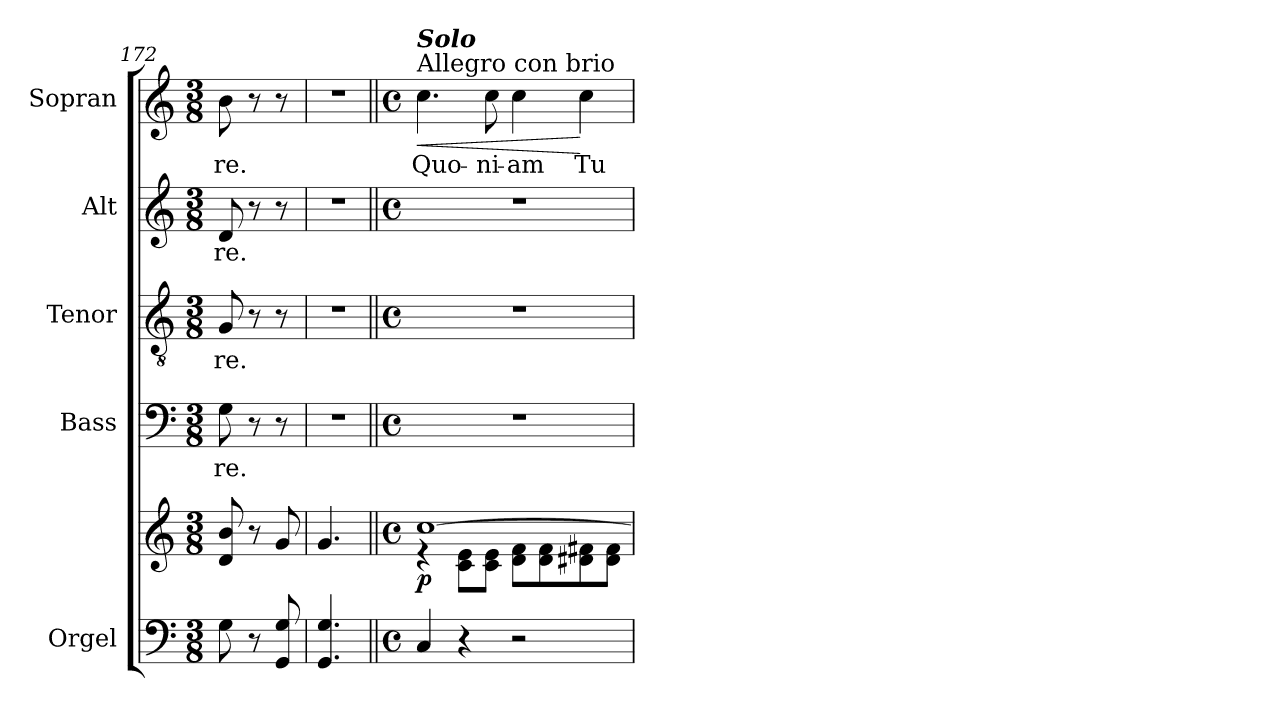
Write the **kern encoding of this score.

**kern	**kern	**dynam	**kern	**text	**kern	**text	**kern	**text	**kern	**text	**dynam
*part5	*part5	*part5	*part4	*part4	*part3	*part3	*part2	*part2	*part1	*part1	*part1
*staff6	*staff5	*staff5/6	*staff4	*staff4	*staff3	*staff3	*staff2	*staff2	*staff1	*staff1	*staff1
*I"Orgel	*	*	*I"Bass	*	*I"Tenor	*	*I"Alt	*	*I"Sopran	*	*
*I'Org.	*	*	*I'B.	*	*I'T.	*	*I'A.	*	*I'S.	*	*
*clefF4	*clefG2	*	*clefF4	*	*clefGv2	*	*clefG2	*	*clefG2	*	*
*k[]	*k[]	*	*k[]	*	*k[]	*	*k[]	*	*k[]	*	*
*C:	*C:	*	*C:	*	*C:	*	*C:	*	*C:	*	*
*M3/8	*M3/8	*	*M3/8	*	*M3/8	*	*M3/8	*	*M3/8	*	*
=172	=172	=172	=172	=172	=172	=172	=172	=172	=172	=172	=172
!	!	!	!	!LO:LY:b	!	!LO:LY:b	!	!LO:LY:b	!	!LO:LY:b	!
8G\	8d/ 8b/	.	8G\	-re.	8G/	-re.	8d/	-re.	8b\	-re.	.
8r	8r	.	8r	.	8r	.	8r	.	8r	.	.
8GG/ 8G/	8g/	.	8r	.	8r	.	8r	.	8r	.	.
=173	=173	=173	=173	=173	=173	=173	=173	=173	=173	=173	=173
4.GG/ 4.G/	4.g/	.	4.r	.	4.r	.	4.r	.	4.r	.	.
=174||	=174||	=174||	=174||	=174||	=174||	=174||	=174||	=174||	=174||	=174||	=174||
*M4/4	*M4/4	*	*M4/4	*	*M4/4	*	*M4/4	*	*M4/4	*	*
*met(c)	*met(c)	*	*met(c)	*	*met(c)	*	*met(c)	*	*met(c)	*	*
*	*^	*	*	*	*	*	*	*	*	*	*
!	!	!	!	!	!	!	!	!	!	!LO:TX:a:t=Allegro con brio	!	!
!	!	!	!	!	!	!	!	!	!	!LO:TX:a:Bi:t=Solo	!	!
!	!	!	!LO:DY:b	!	!	!	!	!	!	!	!LO:LY:b	!LO:HP:b
4C/	[>1cc	4rd	p	1r	.	1r	.	1r	.	4.cc\	Quo-	<
4r	.	8c\ 8e\L	.	.	.	.	.	.	.	.	.	.
!	!	!	!	!	!	!	!	!	!	!	!LO:LY:b	!
.	.	8c\ 8e\J	.	.	.	.	.	.	.	8cc\	-ni-	.
!	!	!	!	!	!	!	!	!	!	!	!LO:LY:b	!
2r	.	8d\ 8f\L	.	.	.	.	.	.	.	4cc\	-am	.
.	.	8d\ 8f\	.	.	.	.	.	.	.	.	.	.
!	!	!	!	!	!	!	!	!	!	!	!LO:LY:b	!
.	.	8d#X\ 8f#X\	.	.	.	.	.	.	.	4cc\	Tu	[
.	.	8d#\ 8f#\J	.	.	.	.	.	.	.	.	.	.
*	*v	*v	*	*	*	*	*	*	*	*	*	*
=	=	=	=	=	=	=	=	=	=	=	=
*-	*-	*-	*-	*-	*-	*-	*-	*-	*-	*-	*-
